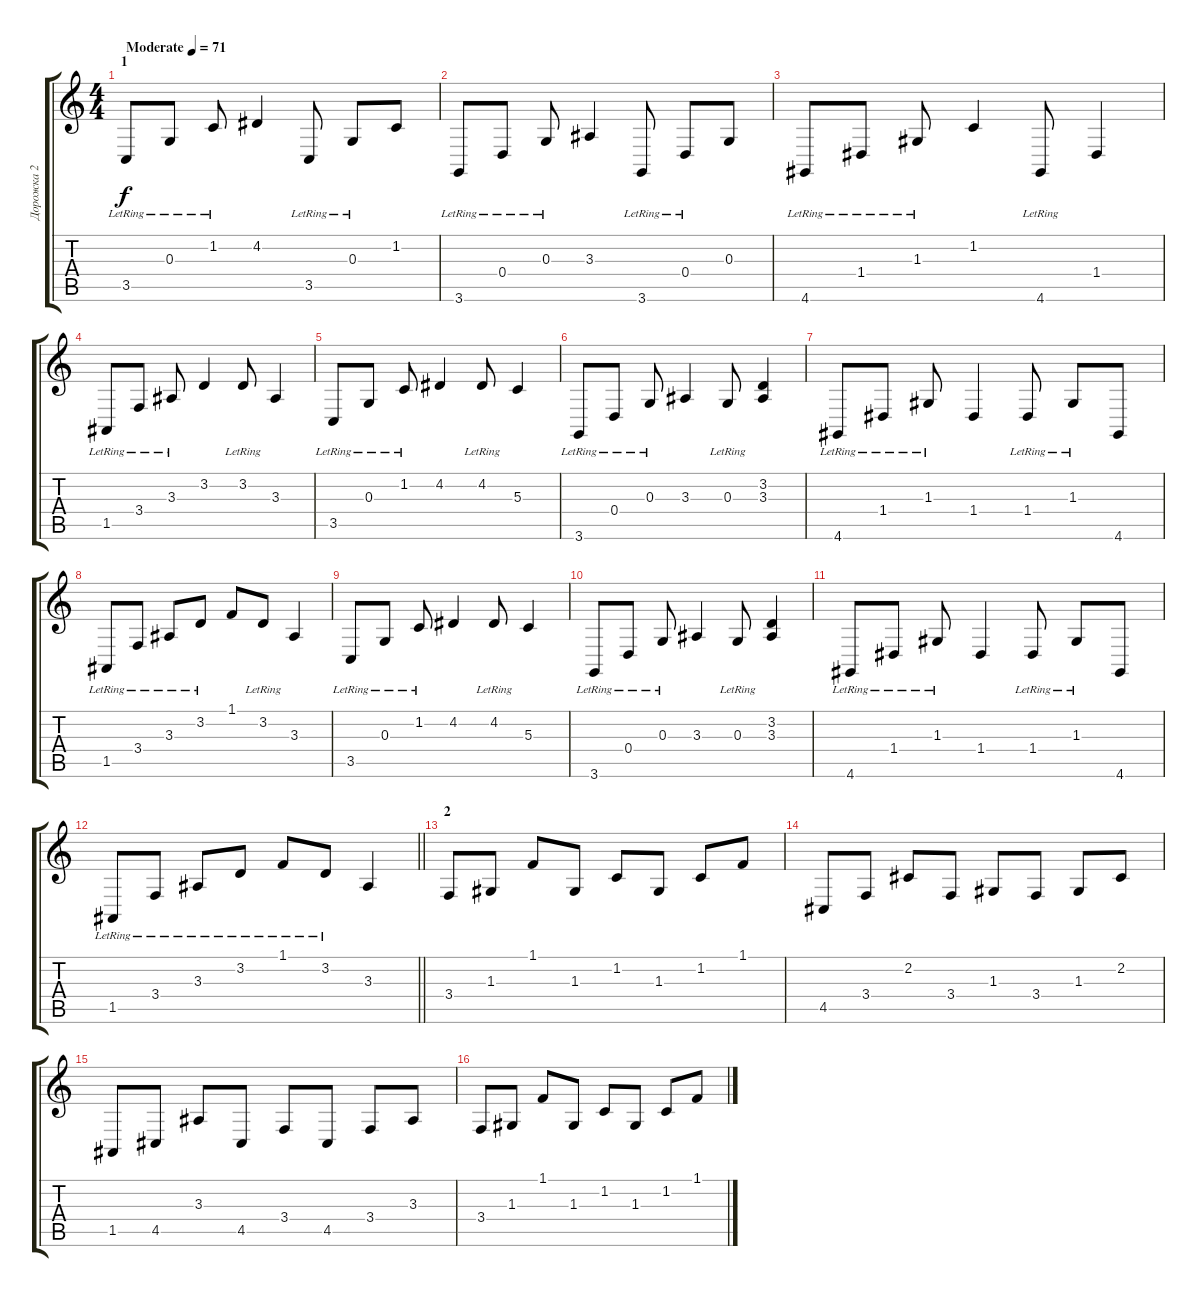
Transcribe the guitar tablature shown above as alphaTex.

\track ("Дорожка 2" "Дорожка 2") {instrument acousticgrandpiano}
\staff {score tabs}
\tuning (E4 B3 G3 D3 A2 E2) {hide}
\ts (4 4)
\section ("" "1")
\tempo (71 "Moderate")
\clef g2
\ks c
3.5{lr}.8{dy f instrument acousticgrandpiano} 0.3{lr}.8 1.2{lr}.8 4.2.4 3.5{lr}.8 0.3{lr}.8 1.2.8 |
3.6{lr}.8 0.4{lr}.8 0.3{lr}.8 3.3.4 3.6{lr}.8 0.4{lr}.8 0.3.8 |
4.6{lr}.8 1.4{lr}.8 1.3{lr}.8 1.2.4 4.6{lr}.8 1.4.4 |
1.5{lr}.8 3.4{lr}.8 3.3{lr}.8 3.2.4 3.2{lr}.8 3.3.4 |
3.5{lr}.8 0.3{lr}.8 1.2{lr}.8 4.2.4 4.2{lr}.8 5.3.4 |
3.6{lr}.8 0.4{lr}.8 0.3{lr}.8 3.3.4 0.3{lr}.8 (3.2 3.3).4 |
4.6{lr}.8 1.4{lr}.8 1.3{lr}.8 1.4.4 1.4{lr}.8 1.3{lr}.8 4.6.8 |
1.5{lr}.8 3.4{lr}.8 3.3{lr}.8 3.2{lr}.8 1.1.8 3.2{lr}.8 3.3.4 |
3.5{lr}.8 0.3{lr}.8 1.2{lr}.8 4.2.4 4.2{lr}.8 5.3.4 |
3.6{lr}.8 0.4{lr}.8 0.3{lr}.8 3.3.4 0.3{lr}.8 (3.2 3.3).4 |
4.6{lr}.8 1.4{lr}.8 1.3{lr}.8 1.4.4 1.4{lr}.8 1.3{lr}.8 4.6.8 |
\barLineRight lightlight
1.5{lr}.8 3.4{lr}.8 3.3{lr}.8 3.2{lr}.8 1.1{lr}.8 3.2{lr}.8 3.3.4 |
\section ("" "2")
3.4.8 1.3.8 1.1.8 1.3.8 1.2.8 1.3.8 1.2.8 1.1.8 |
4.5.8 3.4.8 2.2.8 3.4.8 1.3.8 3.4.8 1.3.8 2.2.8 |
1.5.8 4.5.8 3.3.8 4.5.8 3.4.8 4.5.8 3.4.8 3.3.8 |
3.4.8 1.3.8 1.1.8 1.3.8 1.2.8 1.3.8 1.2.8 1.1.8
